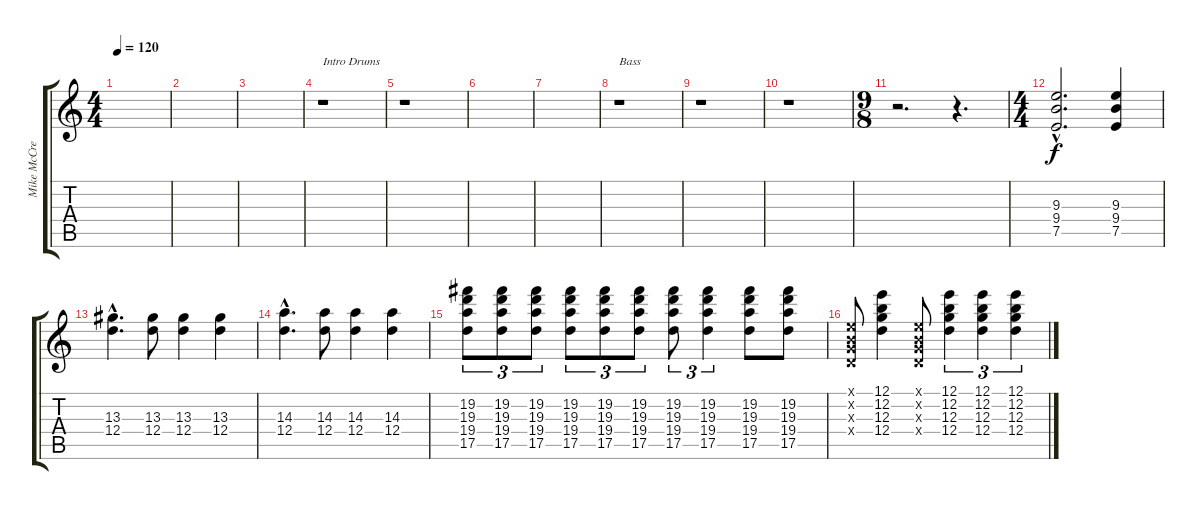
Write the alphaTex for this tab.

\track ("Mike McCready" "Mike McCre") {instrument distortionguitar}
\staff {score tabs}
\tuning (E4 B3 G3 D3 A2 E2) {hide}
\ts (4 4)
\tempo 120
\clef g2
\ks c
|
|
|
r.1{txt "Intro Drums"} |
r.1 |
|
|
r.1{txt "Bass"} |
r.1 |
r.1 |
\ts (9 8)
r.2{d} r.4{d} |
\ts (4 4)
(9.3{hac} 9.4{hac} 7.5{hac}).2{d} (9.3 9.4 7.5).4 |
(13.3{hac} 12.4{hac}).4{d} (13.3 12.4).8 (13.3 12.4).4 (13.3 12.4).4 |
(14.3{hac} 12.4{hac}).4{d} (14.3 12.4).8 (14.3 12.4).4 (14.3 12.4).4 |
(19.2 19.3 19.4 17.5).8{tu (3 2)} (19.2 19.3 19.4 17.5).8{tu (3 2)} (19.2 19.3 19.4 17.5).8{tu (3 2)} (19.2 19.3 19.4 17.5).8{tu (3 2)} (19.2 19.3 19.4 17.5).8{tu (3 2)} (19.2 19.3 19.4 17.5).8{tu (3 2)} (19.2 19.3 19.4 17.5).8{tu (3 2)} (19.2 19.3 19.4 17.5).4{tu (3 2)} (19.2 19.3 19.4 17.5).8 (19.2 19.3 19.4 17.5).8 |
(0.1{x} 0.2{x} 0.3{x} 0.4{x}).8 (12.1 12.2 12.3 12.4).4 (0.1{x} 0.2{x} 0.3{x} 0.4{x}).8 (12.1 12.2 12.3 12.4).4{tu (3 2)} (12.1 12.2 12.3 12.4).4{tu (3 2)} (12.1 12.2 12.3 12.4).4{tu (3 2)}
